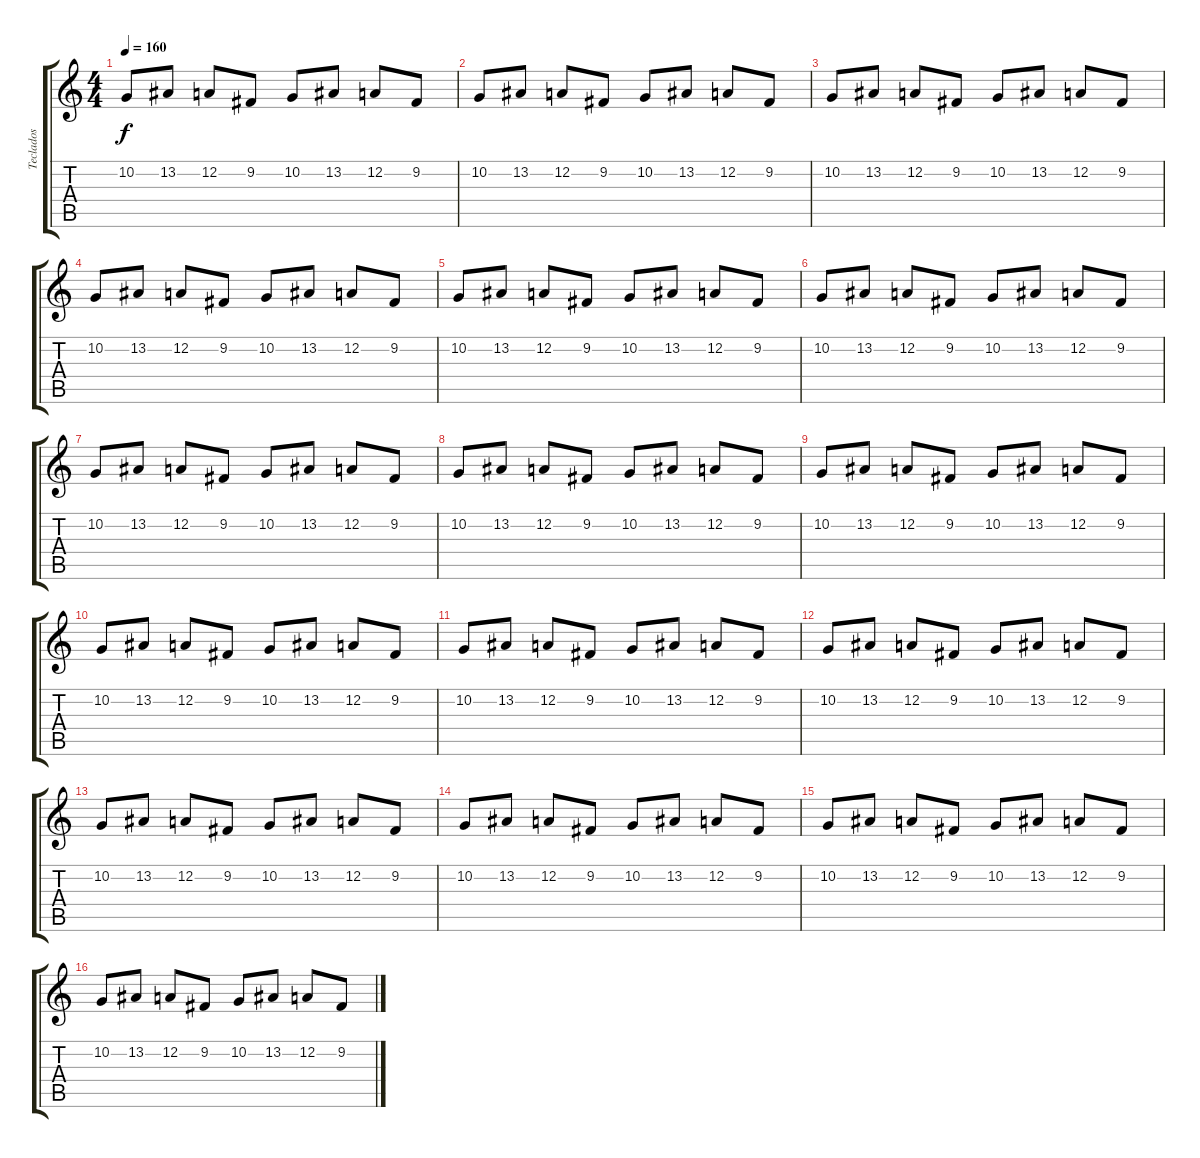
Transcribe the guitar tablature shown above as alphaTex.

\track ("Teclados" "Teclados") {instrument pizzicatostrings}
\staff {score tabs}
\tuning (D4 A3 F3 C3 G2 D2) {hide}
\ts (4 4)
\tempo 160
\clef g2
\ks c
10.2.8{dy f} 13.2.8 12.2.8 9.2.8 10.2.8 13.2.8 12.2.8 9.2.8 |
10.2.8 13.2.8 12.2.8 9.2.8 10.2.8 13.2.8 12.2.8 9.2.8 |
10.2.8 13.2.8 12.2.8 9.2.8 10.2.8 13.2.8 12.2.8 9.2.8 |
10.2.8 13.2.8 12.2.8 9.2.8 10.2.8 13.2.8 12.2.8 9.2.8 |
10.2.8 13.2.8 12.2.8 9.2.8 10.2.8 13.2.8 12.2.8 9.2.8 |
10.2.8 13.2.8 12.2.8 9.2.8 10.2.8 13.2.8 12.2.8 9.2.8 |
10.2.8 13.2.8 12.2.8 9.2.8 10.2.8 13.2.8 12.2.8 9.2.8 |
10.2.8 13.2.8 12.2.8 9.2.8 10.2.8 13.2.8 12.2.8 9.2.8 |
10.2.8 13.2.8 12.2.8 9.2.8 10.2.8 13.2.8 12.2.8 9.2.8 |
10.2.8 13.2.8 12.2.8 9.2.8 10.2.8 13.2.8 12.2.8 9.2.8 |
10.2.8 13.2.8 12.2.8 9.2.8 10.2.8 13.2.8 12.2.8 9.2.8 |
10.2.8 13.2.8 12.2.8 9.2.8 10.2.8 13.2.8 12.2.8 9.2.8 |
10.2.8 13.2.8 12.2.8 9.2.8 10.2.8 13.2.8 12.2.8 9.2.8 |
10.2.8 13.2.8 12.2.8 9.2.8 10.2.8 13.2.8 12.2.8 9.2.8 |
10.2.8{volume 0} 13.2.8 12.2.8 9.2.8 10.2.8 13.2.8 12.2.8 9.2.8 |
10.2.8 13.2.8 12.2.8 9.2.8 10.2.8 13.2.8 12.2.8 9.2.8
